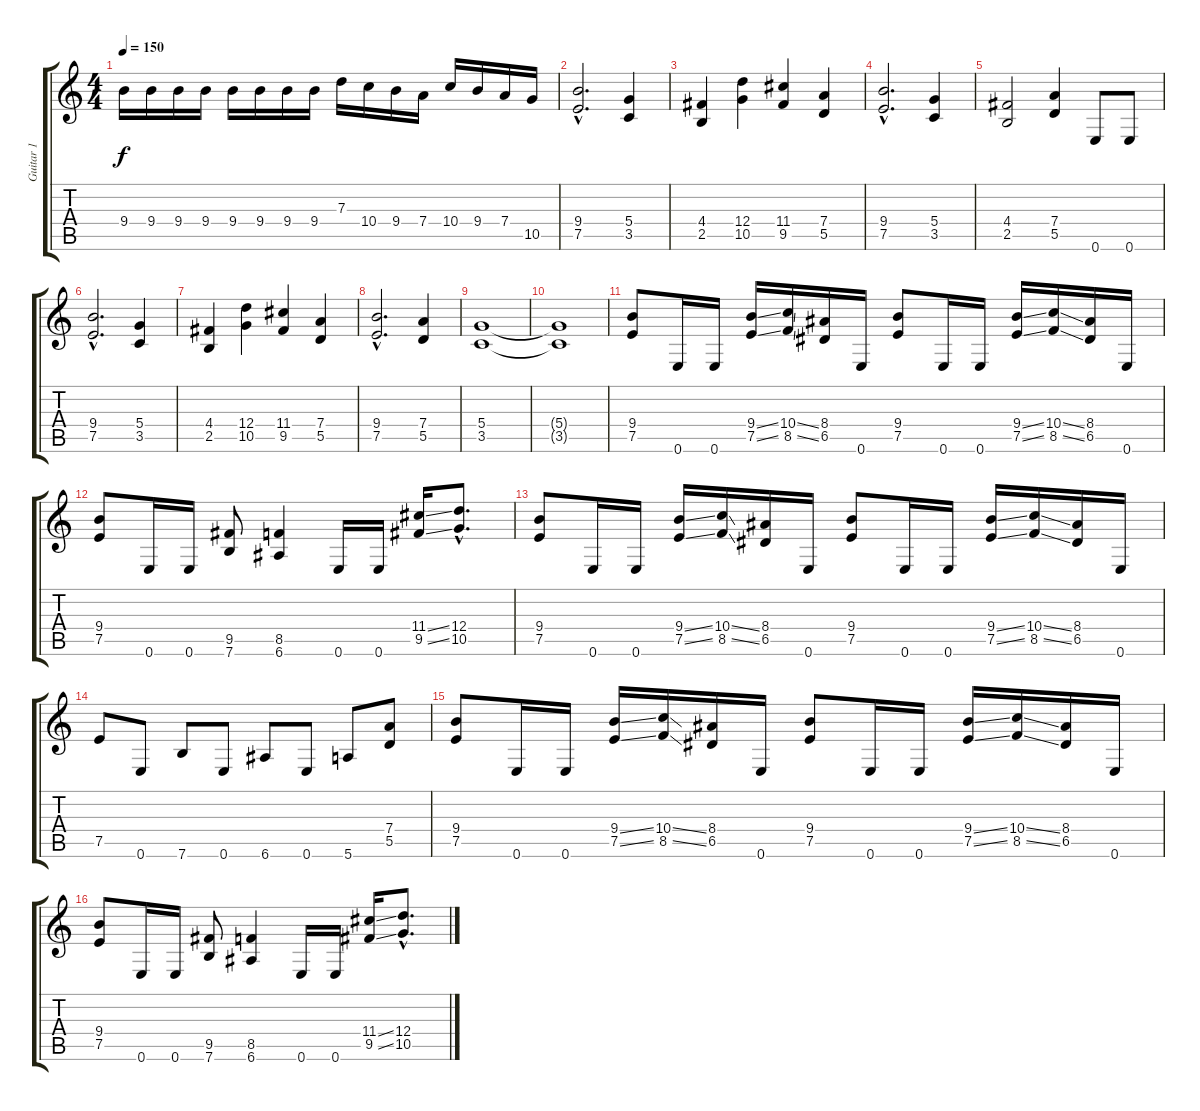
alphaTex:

\track ("Guitar 1" "Guitar 1") {instrument distortionguitar}
\staff {score tabs}
\tuning (E4 B3 G3 D3 A2 E2) {hide}
\ts (4 4)
\tempo 150
\clef g2
\ks c
9.4.16{dy f} 9.4.16 9.4.16 9.4.16 9.4.16 9.4.16 9.4.16 9.4.16 7.3.16 10.4.16 9.4.16 7.4.16 10.4.16 9.4.16 7.4.16 10.5.16 |
(9.4{hac} 7.5{hac}).2{d} (5.4 3.5).4 |
(4.4 2.5).4 (12.4 10.5).4 (11.4 9.5).4 (7.4 5.5).4 |
(9.4{hac} 7.5{hac}).2{d} (5.4 3.5).4 |
(4.4 2.5).2 (7.4 5.5).4 0.6.8 0.6.8 |
(9.4{hac} 7.5{hac}).2{d} (5.4 3.5).4 |
(4.4 2.5).4 (12.4 10.5).4 (11.4 9.5).4 (7.4 5.5).4 |
(9.4{hac} 7.5{hac}).2{d} (7.4 5.5).4 |
(5.4 3.5).1 |
(5.4{t} 3.5{t}).1 |
(9.4 7.5).8{volume 13} 0.6.16 0.6.16 (9.4{ss} 7.5{ss}).16 (10.4{ss} 8.5{ss}).16 (8.4 6.5).16 0.6.16 (9.4 7.5).8 0.6.16 0.6.16 (9.4{ss} 7.5{ss}).16 (10.4{ss} 8.5{ss}).16 (8.4 6.5).16 0.6.16 |
(9.4 7.5).8 0.6.16 0.6.16 (9.5 7.6).8 (8.5 6.6).4 0.6.16 0.6.16 (11.4{ss} 9.5{ss}).16 (12.4{hac} 10.5{hac}).8{d} |
(9.4 7.5).8 0.6.16 0.6.16 (9.4{ss} 7.5{ss}).16 (10.4{ss} 8.5{ss}).16 (8.4 6.5).16 0.6.16 (9.4 7.5).8 0.6.16 0.6.16 (9.4{ss} 7.5{ss}).16 (10.4{ss} 8.5{ss}).16 (8.4 6.5).16 0.6.16 |
7.5.8 0.6.8 7.6.8 0.6.8 6.6.8 0.6.8 5.6.8 (7.4 5.5).8 |
(9.4 7.5).8 0.6.16 0.6.16 (9.4{ss} 7.5{ss}).16 (10.4{ss} 8.5{ss}).16 (8.4 6.5).16 0.6.16 (9.4 7.5).8 0.6.16 0.6.16 (9.4{ss} 7.5{ss}).16 (10.4{ss} 8.5{ss}).16 (8.4 6.5).16 0.6.16 |
(9.4 7.5).8 0.6.16 0.6.16 (9.5 7.6).8 (8.5 6.6).4 0.6.16 0.6.16 (11.4{ss} 9.5{ss}).16 (12.4{hac} 10.5{hac}).8{d}
